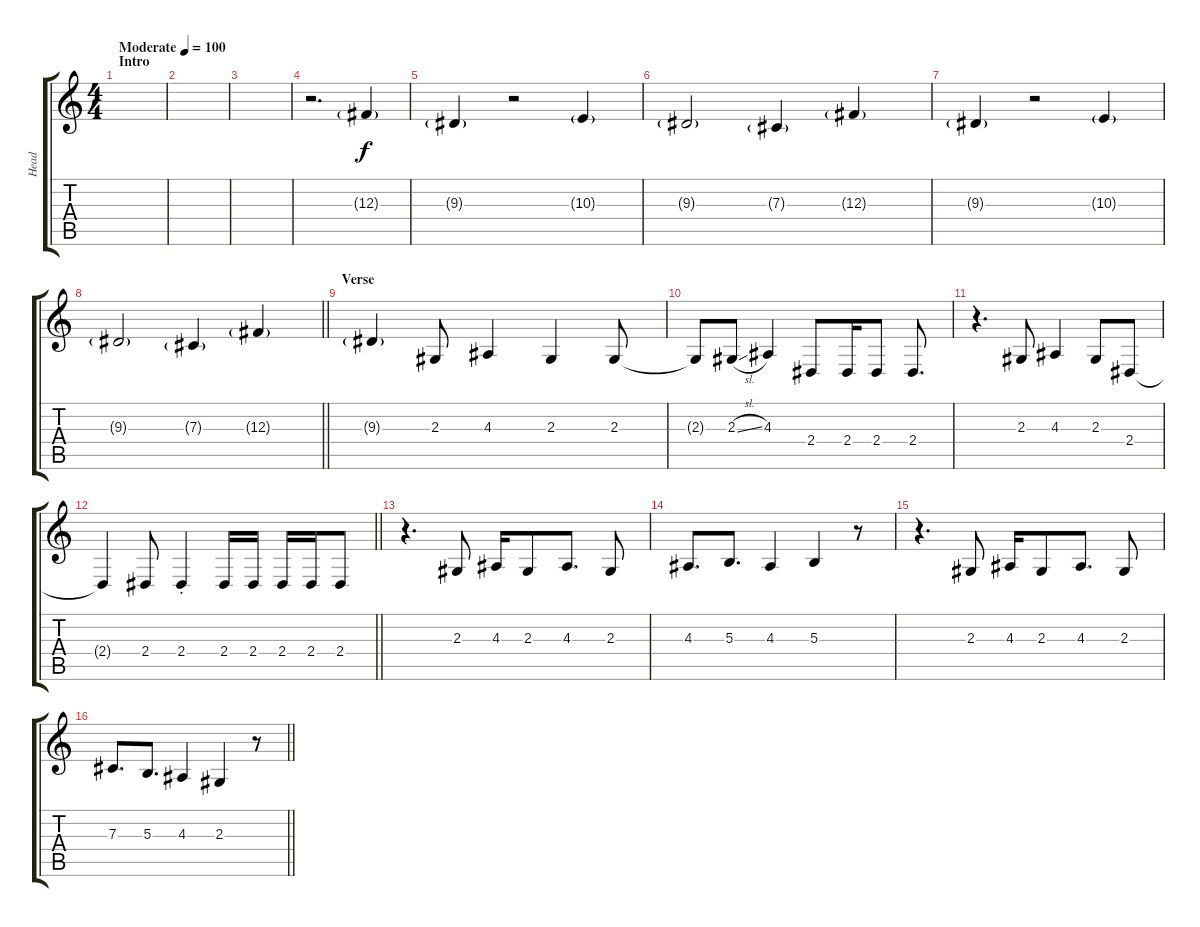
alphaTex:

\track ("Head" "Head") {instrument lead6voice}
\staff {score tabs}
\tuning (Eb4 Bb3 Gb3 Db3 Ab2 Eb2) {hide}
\ts (4 4)
\section ("" "Intro")
\tempo (100 "Moderate")
\clef g2
\ks c
|
|
|
r.2{d} 12.3{g}.4 |
9.3{g}.4 r.2 10.3{g}.4 |
9.3{g}.2 7.3{g}.4 12.3{g}.4 |
9.3{g}.4 r.2 10.3{g}.4 |
\barLineRight lightlight
9.3{g}.2 7.3{g}.4 12.3{g}.4 |
\section ("" "Verse")
9.3{g}.4 2.3.8{dy f} 4.3.4 2.3.4 2.3.8 |
2.3{t}.8 2.3{sl}.8 4.3.4 2.4.8 2.4.16 2.4.8 2.4.8{d} |
r.4{d} 2.3.8 4.3.4 2.3.8 2.4.8 |
\barLineRight lightlight
2.4{t}.4 2.4.8 2.4{st}.4 2.4.16 2.4.16 2.4.16 2.4.16 2.4.8 |
r.4{d} 2.3.8 4.3.16 2.3.8 4.3.8{d} 2.3.8 |
4.3.8{d} 5.3.8{d} 4.3.4 5.3.4 r.8 |
r.4{d} 2.3.8 4.3.16 2.3.8 4.3.8{d} 2.3.8 |
\barLineRight lightlight
7.3.8{d} 5.3.8{d} 4.3.4 2.3.4 r.8
